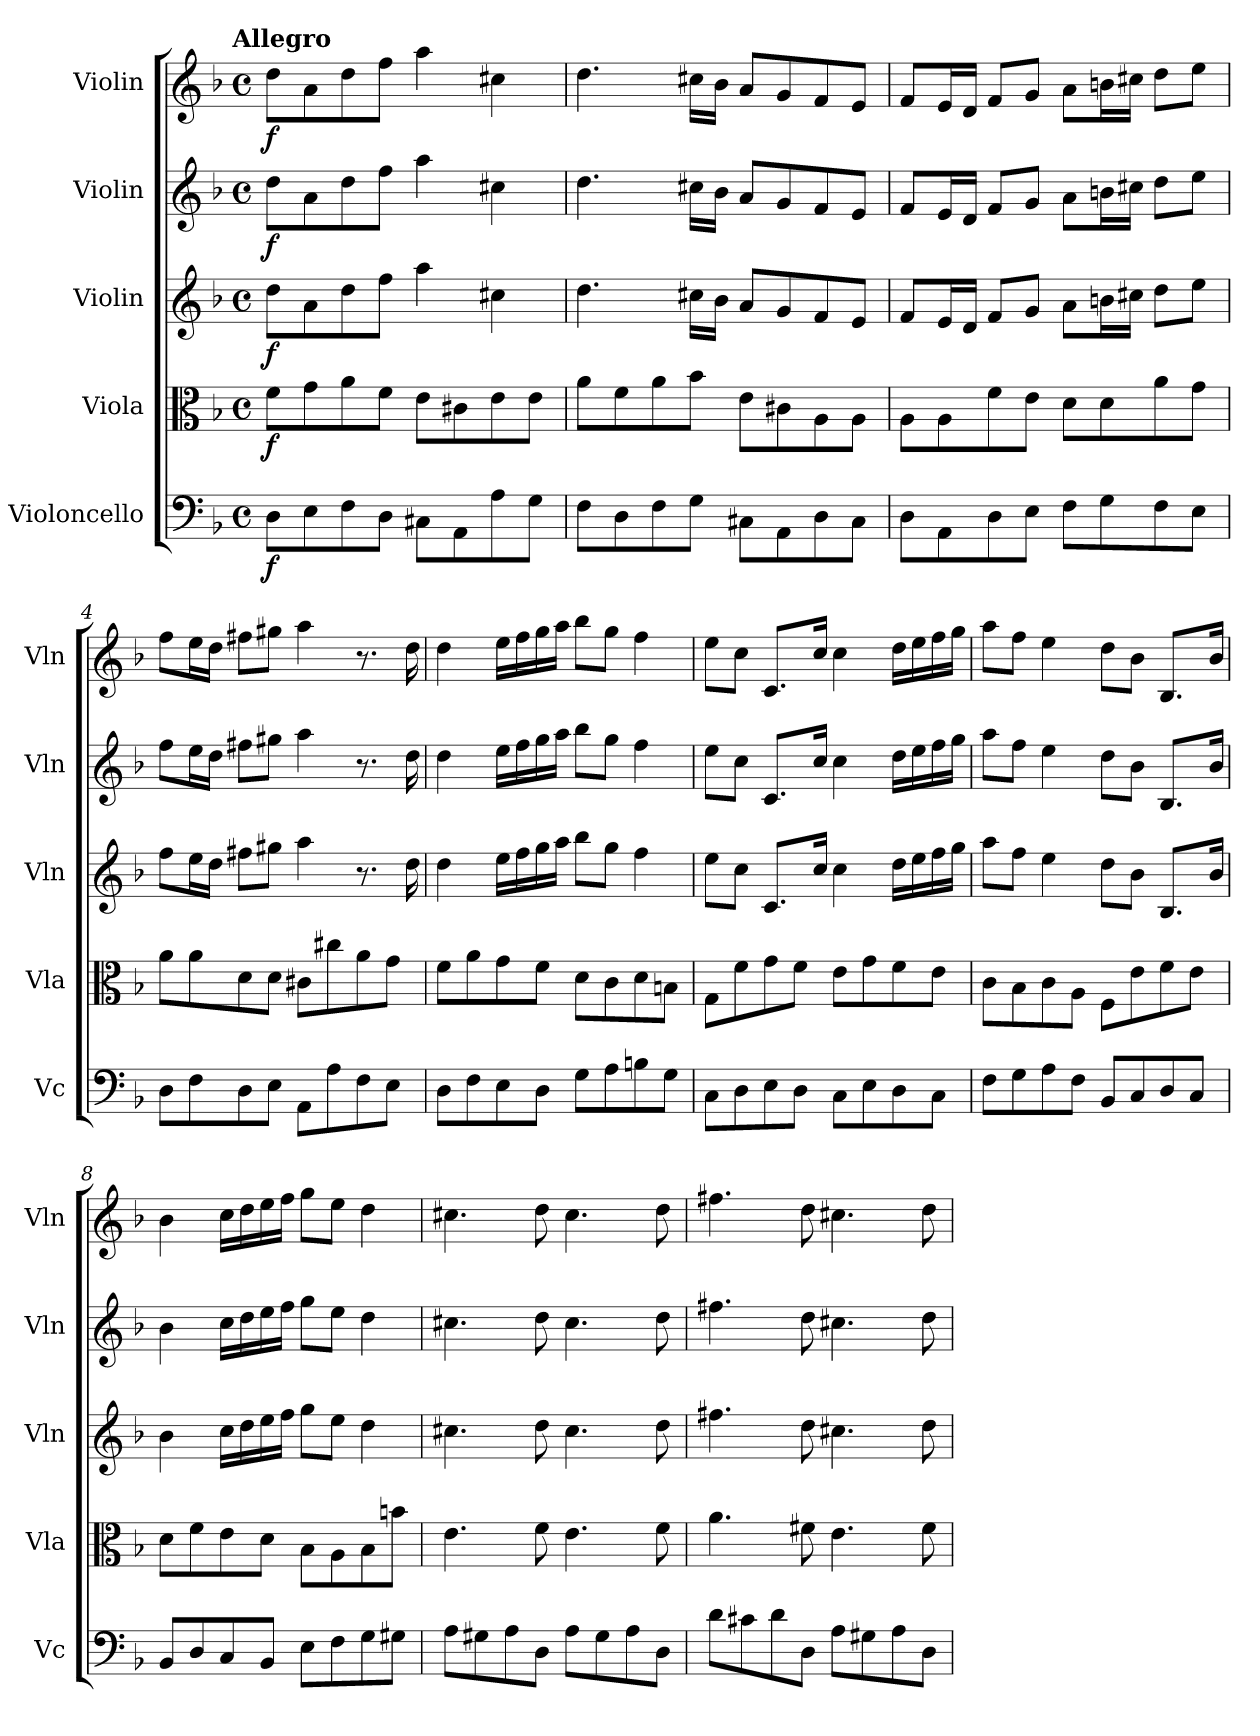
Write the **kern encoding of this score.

**kern	**dynam	**kern	**dynam	**kern	**dynam	**kern	**dynam	**kern	**dynam
*part5	*part5	*part4	*part4	*part3	*part3	*part2	*part2	*part1	*part1
*staff5	*staff5	*staff4	*staff4	*staff3	*staff3	*staff2	*staff2	*staff1	*staff1
*I"Violoncello	*	*I"Viola	*	*I"Violin	*	*I"Violin	*	*I"Violin	*
*I'Vc	*	*I'Vla	*	*I'Vln	*	*I'Vln	*	*I'Vln	*
*clefF4	*	*clefC3	*	*clefG2	*	*clefG2	*	*clefG2	*
*k[b-]	*	*k[b-]	*	*k[b-]	*	*k[b-]	*	*k[b-]	*
!!LO:TX:omd:t=Allegro
*M4/4	*	*M4/4	*	*M4/4	*	*M4/4	*	*M4/4	*
*met(c)	*	*met(c)	*	*met(c)	*	*met(c)	*	*met(c)	*
*MM120	*	*MM120	*	*MM120	*	*MM120	*	*MM120	*
=1	=1	=1	=1	=1	=1	=1	=1	=1	=1
8D\L	f	8f\L	f	8dd\L	f	8dd\L	f	8dd\L	f
8E\	.	8g\	.	8a\	.	8a\	.	8a\	.
8F\	.	8a\	.	8dd\	.	8dd\	.	8dd\	.
8D\J	.	8f\J	.	8ff\J	.	8ff\J	.	8ff\J	.
8C#X\L	.	8e\L	.	4aa\	.	4aa\	.	4aa\	.
8AA\	.	8c#X\	.	.	.	.	.	.	.
8A\	.	8e\	.	4cc#X\	.	4cc#X\	.	4cc#X\	.
8G\J	.	8e\J	.	.	.	.	.	.	.
=2	=2	=2	=2	=2	=2	=2	=2	=2	=2
8F\L	.	8a\L	.	4.dd\	.	4.dd\	.	4.dd\	.
8D\	.	8f\	.	.	.	.	.	.	.
8F\	.	8a\	.	.	.	.	.	.	.
8G\J	.	8b-\J	.	16cc#X\LL	.	16cc#X\LL	.	16cc#X\LL	.
.	.	.	.	16b-\JJ	.	16b-\JJ	.	16b-\JJ	.
8C#X\L	.	8e\L	.	8a/L	.	8a/L	.	8a/L	.
8AA\	.	8c#X\	.	8g/	.	8g/	.	8g/	.
8D\	.	8A\	.	8f/	.	8f/	.	8f/	.
8C#\J	.	8A\J	.	8e/J	.	8e/J	.	8e/J	.
=3	=3	=3	=3	=3	=3	=3	=3	=3	=3
8D\L	.	8A\L	.	8f/L	.	8f/L	.	8f/L	.
8AA\	.	8A\	.	16e/L	.	16e/L	.	16e/L	.
.	.	.	.	16d/JJ	.	16d/JJ	.	16d/JJ	.
8D\	.	8f\	.	8f/L	.	8f/L	.	8f/L	.
8E\J	.	8e\J	.	8g/J	.	8g/J	.	8g/J	.
8F\L	.	8d\L	.	8a\L	.	8a\L	.	8a\L	.
8G\	.	8d\	.	16bn\L	.	16bn\L	.	16bn\L	.
.	.	.	.	16cc#X\JJ	.	16cc#X\JJ	.	16cc#X\JJ	.
8F\	.	8a\	.	8dd\L	.	8dd\L	.	8dd\L	.
8E\J	.	8g\J	.	8ee\J	.	8ee\J	.	8ee\J	.
=4	=4	=4	=4	=4	=4	=4	=4	=4	=4
8D\L	.	8a\L	.	8ff\L	.	8ff\L	.	8ff\L	.
8F\	.	8a\	.	16ee\L	.	16ee\L	.	16ee\L	.
.	.	.	.	16dd\JJ	.	16dd\JJ	.	16dd\JJ	.
8D\	.	8d\	.	8ff#X\L	.	8ff#X\L	.	8ff#X\L	.
8E\J	.	8d\J	.	8gg#X\J	.	8gg#X\J	.	8gg#X\J	.
8AA\L	.	8c#X\L	.	4aa\	.	4aa\	.	4aa\	.
8A\	.	8cc#X\	.	.	.	.	.	.	.
8F\	.	8a\	.	8.r	.	8.r	.	8.r	.
8E\J	.	8g\J	.	.	.	.	.	.	.
.	.	.	.	16dd\	.	16dd\	.	16dd\	.
=5	=5	=5	=5	=5	=5	=5	=5	=5	=5
8D\L	.	8f\L	.	4dd\	.	4dd\	.	4dd\	.
8F\	.	8a\	.	.	.	.	.	.	.
8E\	.	8g\	.	16ee\LL	.	16ee\LL	.	16ee\LL	.
.	.	.	.	16ff\	.	16ff\	.	16ff\	.
8D\J	.	8f\J	.	16gg\	.	16gg\	.	16gg\	.
.	.	.	.	16aa\JJ	.	16aa\JJ	.	16aa\JJ	.
8G\L	.	8d\L	.	8bb-\L	.	8bb-\L	.	8bb-\L	.
8A\	.	8c\	.	8gg\J	.	8gg\J	.	8gg\J	.
8Bn\	.	8d\	.	4ff\	.	4ff\	.	4ff\	.
8G\J	.	8Bn\J	.	.	.	.	.	.	.
=6	=6	=6	=6	=6	=6	=6	=6	=6	=6
8C\L	.	8G\L	.	8ee\L	.	8ee\L	.	8ee\L	.
8D\	.	8f\	.	8cc\J	.	8cc\J	.	8cc\J	.
8E\	.	8g\	.	8.c/L	.	8.c/L	.	8.c/L	.
8D\J	.	8f\J	.	.	.	.	.	.	.
.	.	.	.	16cc/Jk	.	16cc/Jk	.	16cc/Jk	.
8C\L	.	8e\L	.	4cc\	.	4cc\	.	4cc\	.
8E\	.	8g\	.	.	.	.	.	.	.
8D\	.	8f\	.	16dd\LL	.	16dd\LL	.	16dd\LL	.
.	.	.	.	16ee\	.	16ee\	.	16ee\	.
8C\J	.	8e\J	.	16ff\	.	16ff\	.	16ff\	.
.	.	.	.	16gg\JJ	.	16gg\JJ	.	16gg\JJ	.
=7	=7	=7	=7	=7	=7	=7	=7	=7	=7
8F\L	.	8c\L	.	8aa\L	.	8aa\L	.	8aa\L	.
8G\	.	8B-\	.	8ff\J	.	8ff\J	.	8ff\J	.
8A\	.	8c\	.	4ee\	.	4ee\	.	4ee\	.
8F\J	.	8A\J	.	.	.	.	.	.	.
8BB-/L	.	8F\L	.	8dd\L	.	8dd\L	.	8dd\L	.
8C/	.	8e\	.	8b-\J	.	8b-\J	.	8b-\J	.
8D/	.	8f\	.	8.B-/L	.	8.B-/L	.	8.B-/L	.
8C/J	.	8e\J	.	.	.	.	.	.	.
.	.	.	.	16b-/Jk	.	16b-/Jk	.	16b-/Jk	.
=8	=8	=8	=8	=8	=8	=8	=8	=8	=8
8BB-/L	.	8d\L	.	4b-\	.	4b-\	.	4b-\	.
8D/	.	8f\	.	.	.	.	.	.	.
8C/	.	8e\	.	16cc\LL	.	16cc\LL	.	16cc\LL	.
.	.	.	.	16dd\	.	16dd\	.	16dd\	.
8BB-/J	.	8d\J	.	16ee\	.	16ee\	.	16ee\	.
.	.	.	.	16ff\JJ	.	16ff\JJ	.	16ff\JJ	.
8E\L	.	8B-\L	.	8gg\L	.	8gg\L	.	8gg\L	.
8F\	.	8A\	.	8ee\J	.	8ee\J	.	8ee\J	.
8G\	.	8B-\	.	4dd\	.	4dd\	.	4dd\	.
8G#X\J	.	8bn\J	.	.	.	.	.	.	.
=9	=9	=9	=9	=9	=9	=9	=9	=9	=9
8A\L	.	4.e\	.	4.cc#X\	.	4.cc#X\	.	4.cc#X\	.
8G#X\	.	.	.	.	.	.	.	.	.
8A\	.	.	.	.	.	.	.	.	.
8D\J	.	8f\	.	8dd\	.	8dd\	.	8dd\	.
8A\L	.	4.e\	.	4.cc#\	.	4.cc#\	.	4.cc#\	.
8G#\	.	.	.	.	.	.	.	.	.
8A\	.	.	.	.	.	.	.	.	.
8D\J	.	8f\	.	8dd\	.	8dd\	.	8dd\	.
=10	=10	=10	=10	=10	=10	=10	=10	=10	=10
8d\L	.	4.a\	.	4.ff#X\	.	4.ff#X\	.	4.ff#X\	.
8c#X\	.	.	.	.	.	.	.	.	.
8d\	.	.	.	.	.	.	.	.	.
8D\J	.	8f#X\	.	8dd\	.	8dd\	.	8dd\	.
8A\L	.	4.e\	.	4.cc#X\	.	4.cc#X\	.	4.cc#X\	.
8G#X\	.	.	.	.	.	.	.	.	.
8A\	.	.	.	.	.	.	.	.	.
8D\J	.	8f#\	.	8dd\	.	8dd\	.	8dd\	.
=	=	=	=	=	=	=	=	=	=
*-	*-	*-	*-	*-	*-	*-	*-	*-	*-
